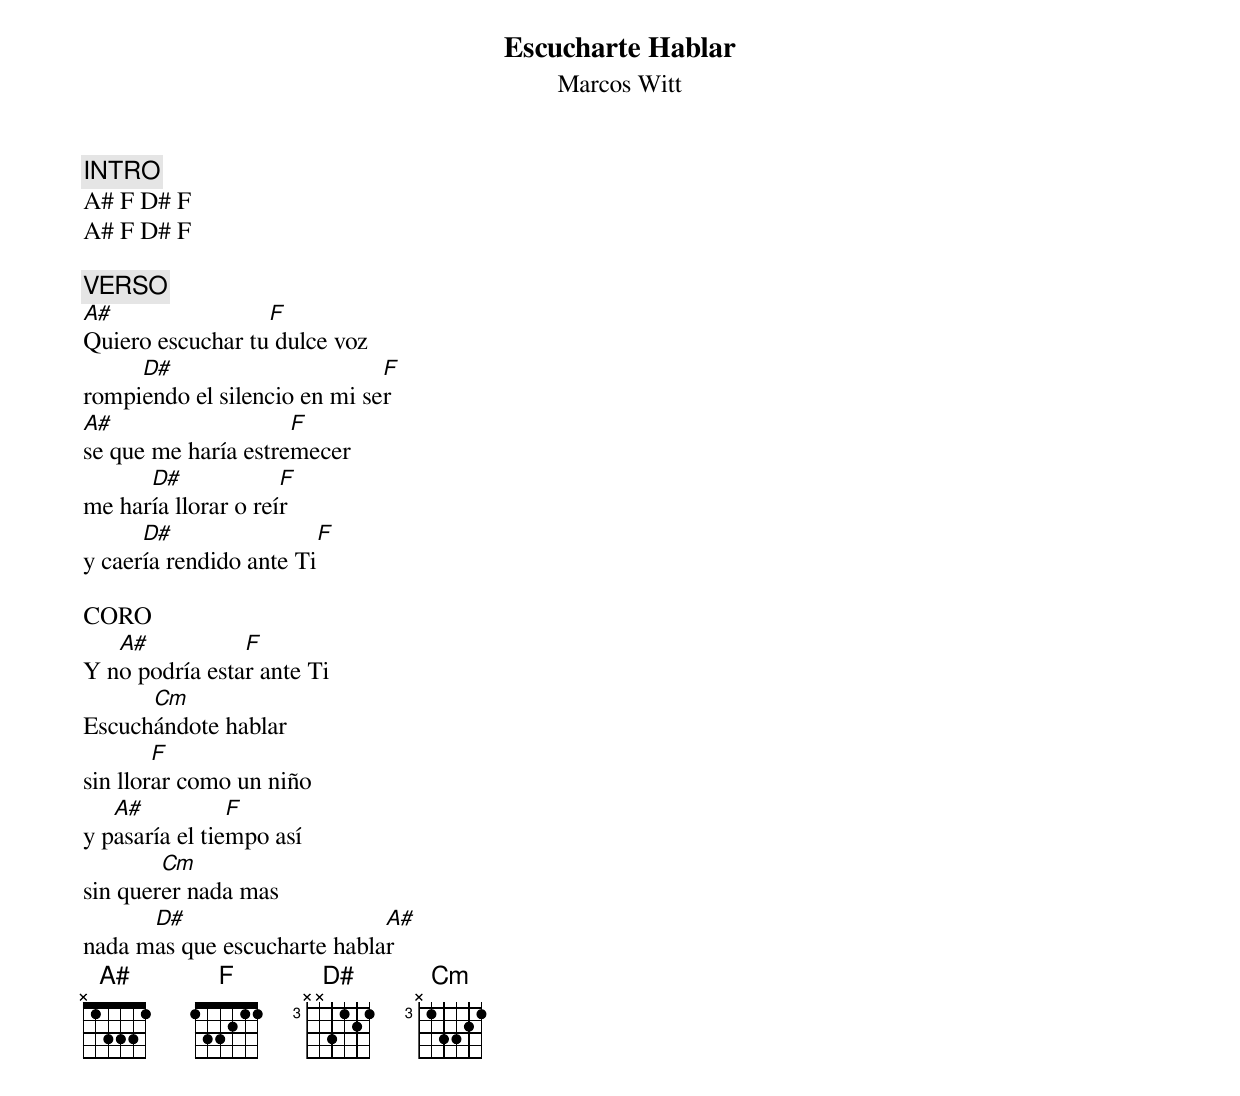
Escucharte Hablar
Marcos Witt
INTRO
A# F D# F
A# F D# F

VERSO
A#                F
Quiero escuchar tu dulce voz
     D#                       F
rompiendo el silencio en mi ser
A#                   F
se que me haría estremecer
      D#             F
me haría llorar o reír
      D#                F
y caería rendido ante Ti

CORO
   A#           F
Y no podría estar ante Ti
      Cm
Escuchándote hablar
        F
sin llorar como un niño
   A#           F
y pasaría el tiempo así
        Cm
sin querer nada mas
      D#                     A#
nada mas que escucharte hablar
